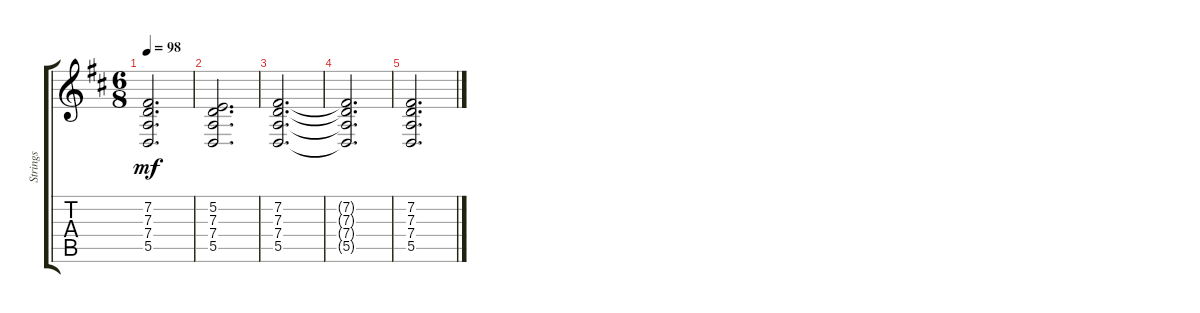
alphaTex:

\track ("Strings" "Strings") {instrument stringensemble2}
\staff {score tabs}
\tuning (E4 B3 G3 D3 A2 E2) {hide}
\ts (6 8)
\tempo 98
\clef g2
\ks d
(7.2{t} 7.3{t} 7.4{t} 5.5{t}).2{d dy mf} |
(5.2 7.3 7.4 5.5).2{d} |
(7.2 7.3 7.4 5.5).2{d} |
(7.2{t} 7.3{t} 7.4{t} 5.5{t}).2{d} |
(7.2 7.3 7.4 5.5).2{d}
